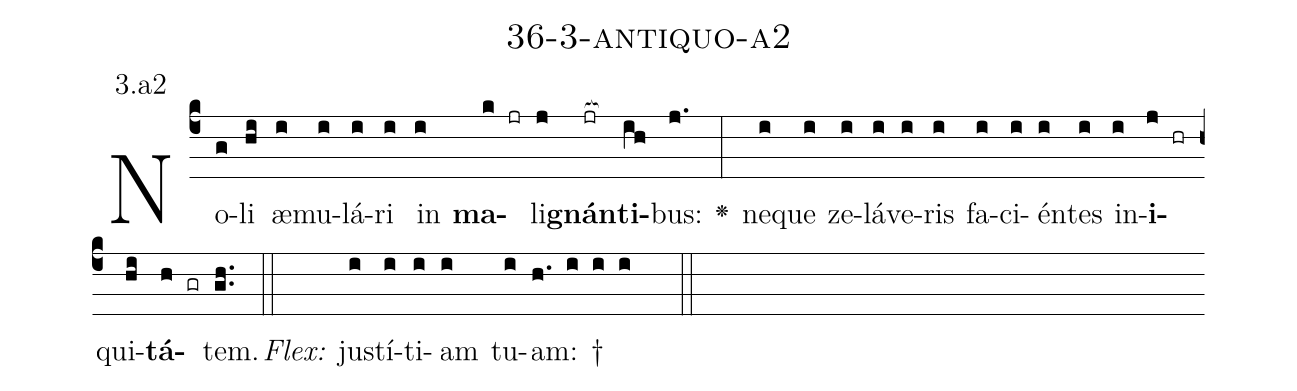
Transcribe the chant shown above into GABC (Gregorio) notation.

name: 36-3-antiquo-a2;
annotation: 3.a2;
%%
(c4)No(g)li(hi) æ(i)mu(i)lá(i)ri(i) in(i) <b>ma</b>(k jr)li(j)<b>gnán</b>(jr[ocb:1{])<b>ti</b>(ih[ocb:0}])bus:(j.) <v>\greheightstar</v>(:) ne(i)que(i) ze(i)lá(i)ve(i)ris(i) fa(i)ci(i)én(i)tes(i) in(i)<b>i</b>(j hr)qui(hi)<b>tá</b>(h gr)tem.(gh..) (::)
<i>Flex:</i>()  jus(i)tí(i)ti(i)am(i) tu(i)am: †(h. i i i  ::)

%E(i) u(i) o(j) u(hi) a(h) e.(gh..) (::)
